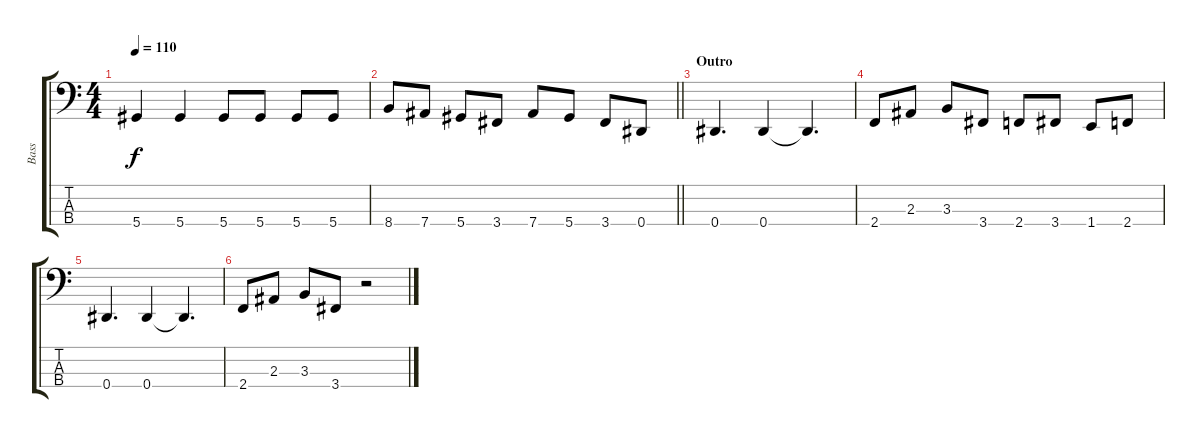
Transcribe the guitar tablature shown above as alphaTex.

\track ("Bass" "Bass") {instrument electricbassfinger}
\staff {score tabs}
\tuning (Gb2 Db2 Ab1 Eb1) {hide}
\ts (4 4)
\tempo 110
\clef f4
\ks c
5.4.4{dy f} 5.4.4 5.4.8 5.4.8 5.4.8 5.4.8 |
\barLineRight lightlight
8.4.8 7.4.8 5.4.8 3.4.8 7.4.8 5.4.8 3.4.8 0.4.8 |
\section ("" "Outro")
0.4.4{d} 0.4.4 0.4{t}.4{d} |
2.4.8 2.3.8 3.3.8 3.4.8 2.4.8 3.4.8 1.4.8 2.4.8 |
0.4.4{d} 0.4.4 0.4{t}.4{d} |
2.4.8 2.3.8 3.3.8 3.4.8 r.2
